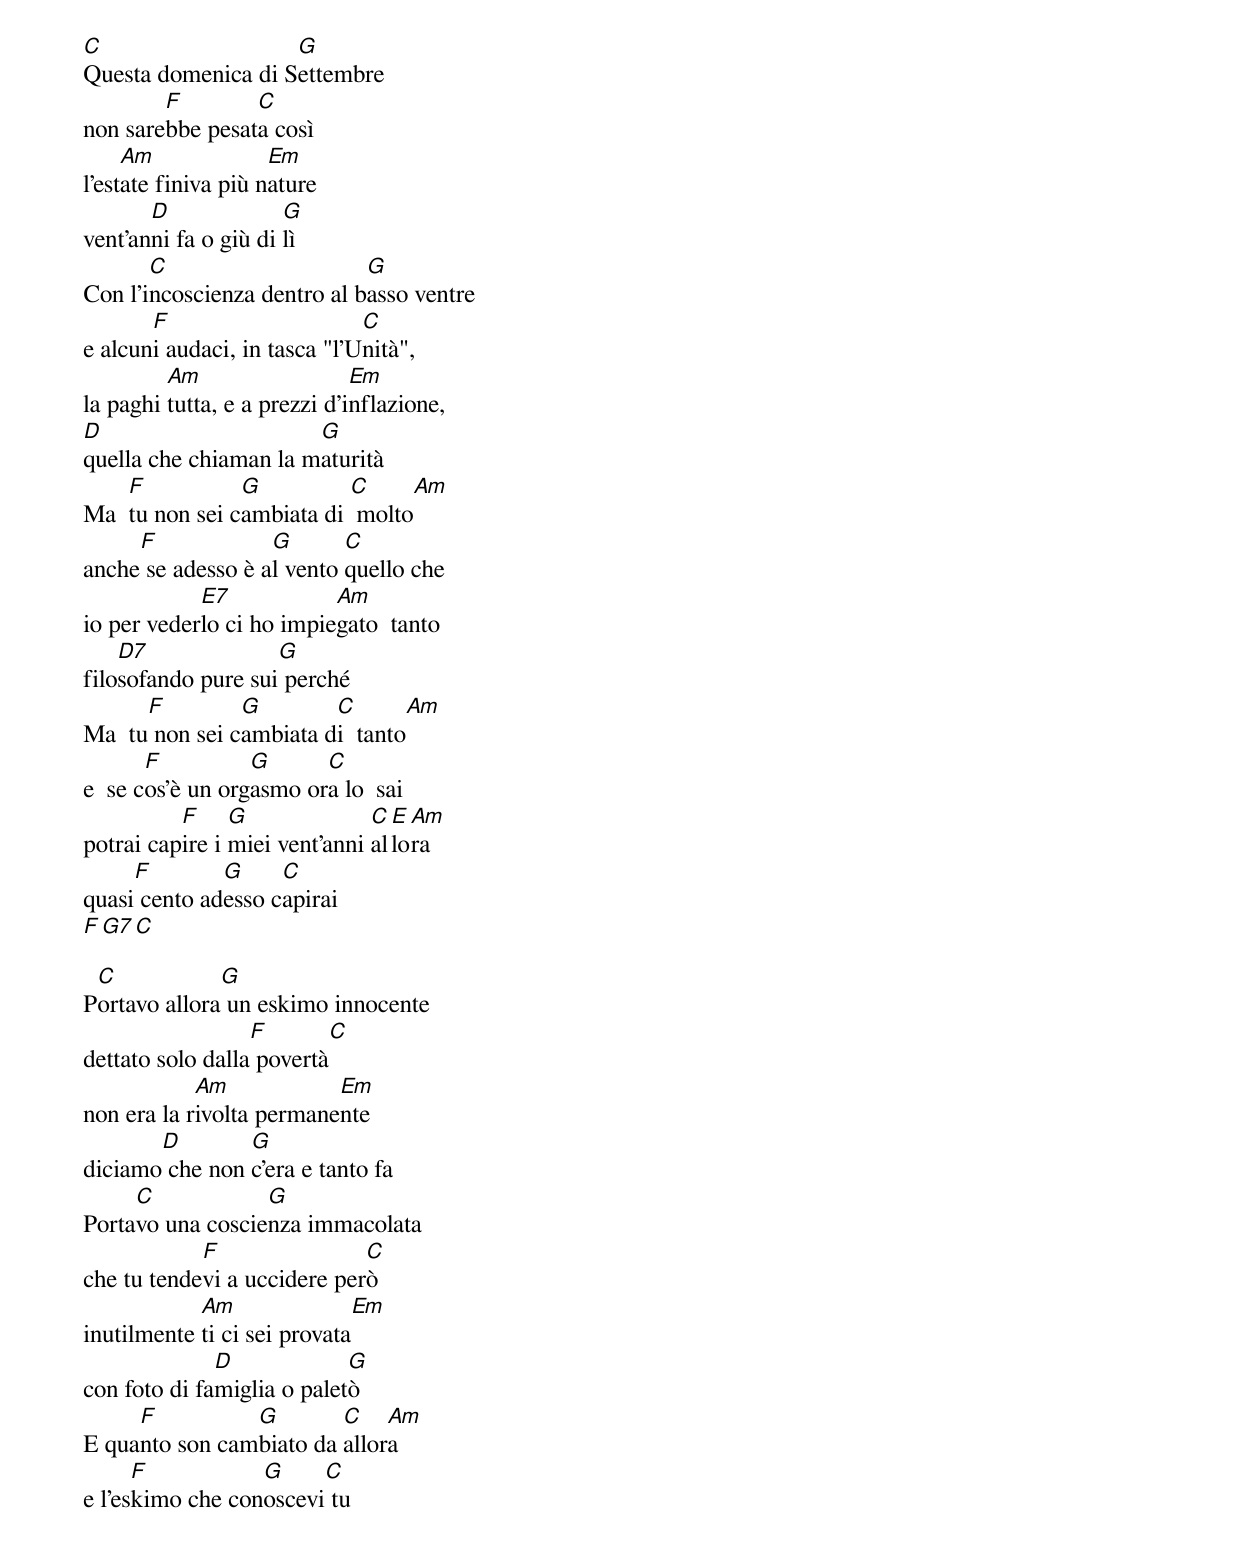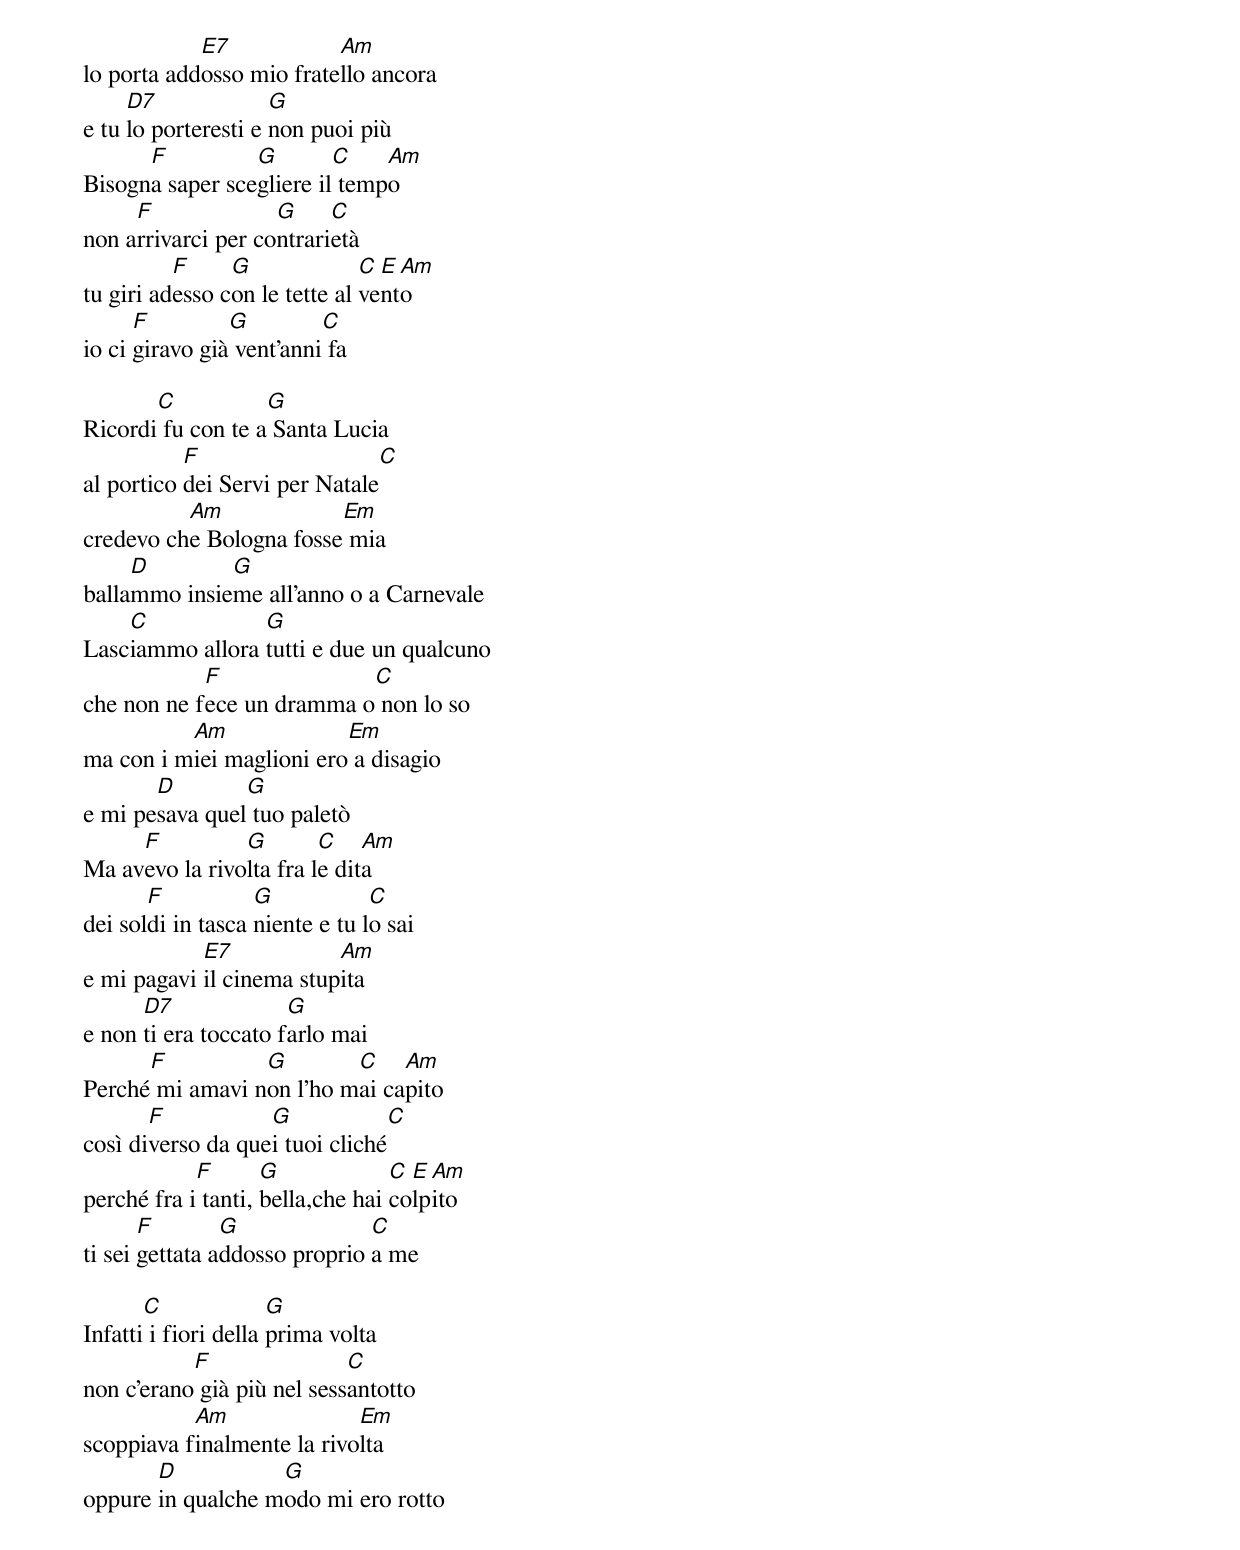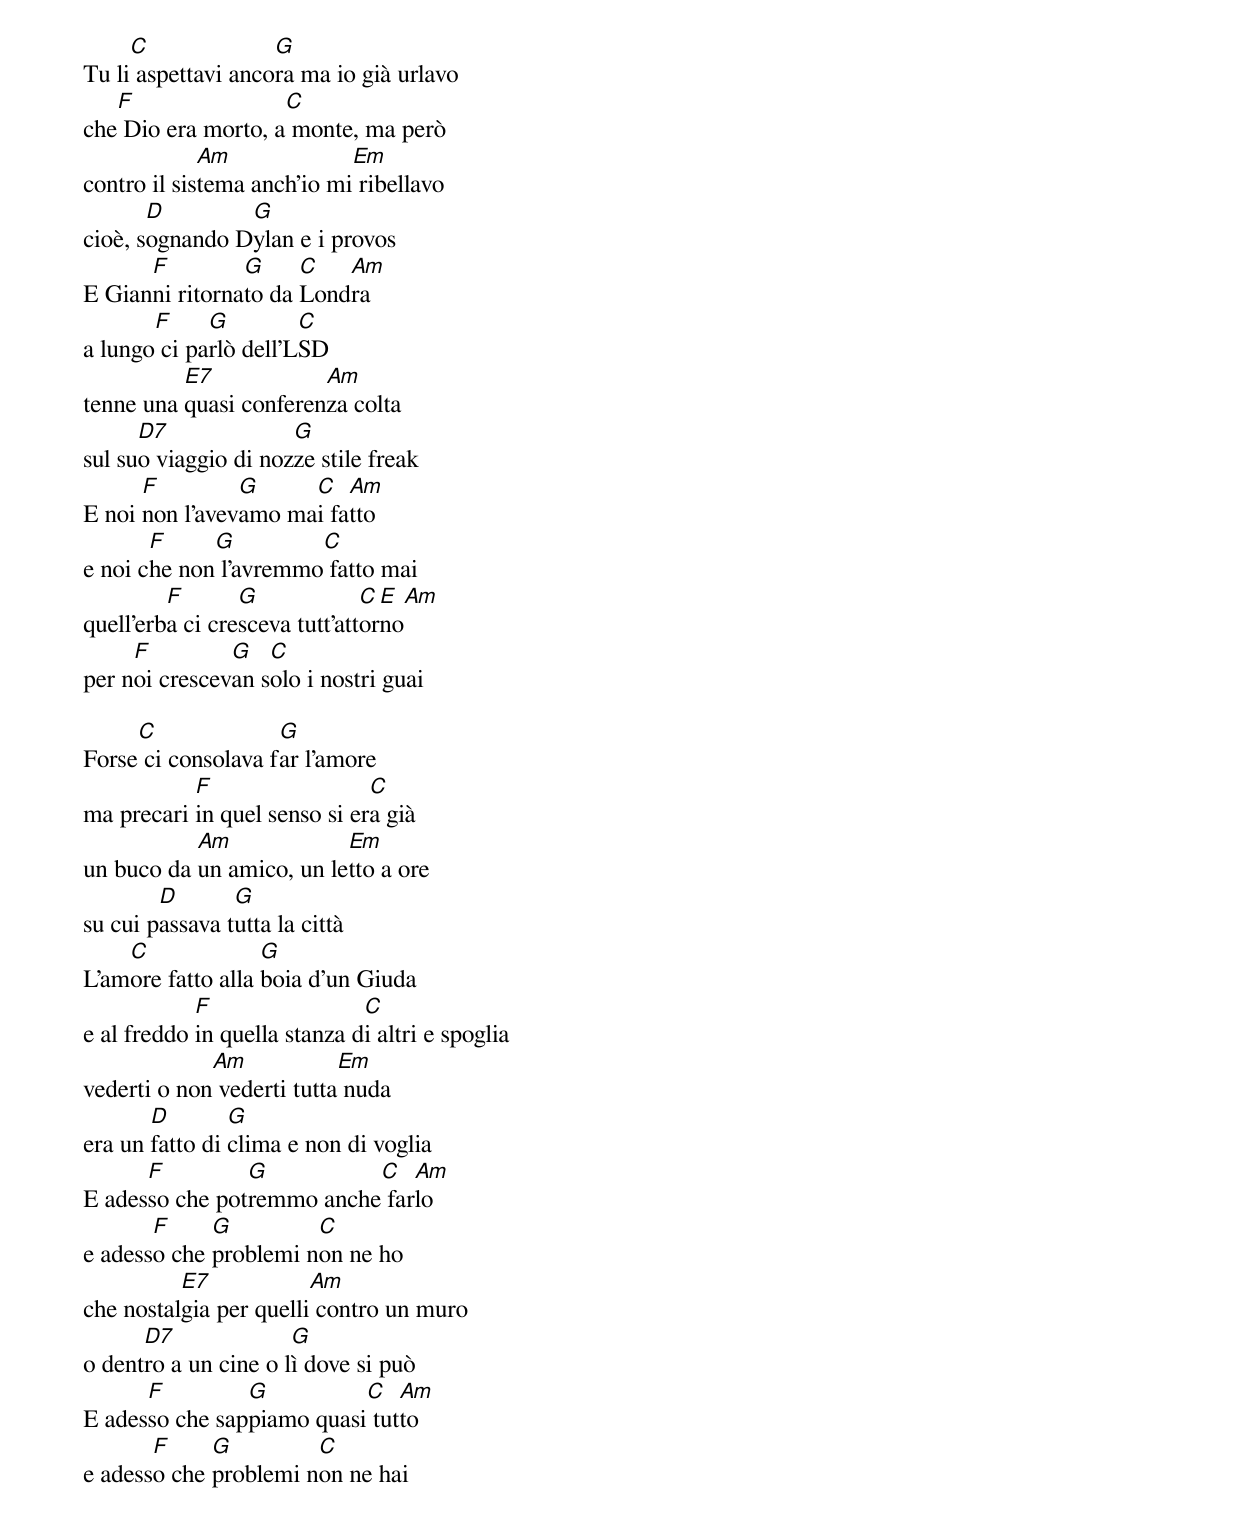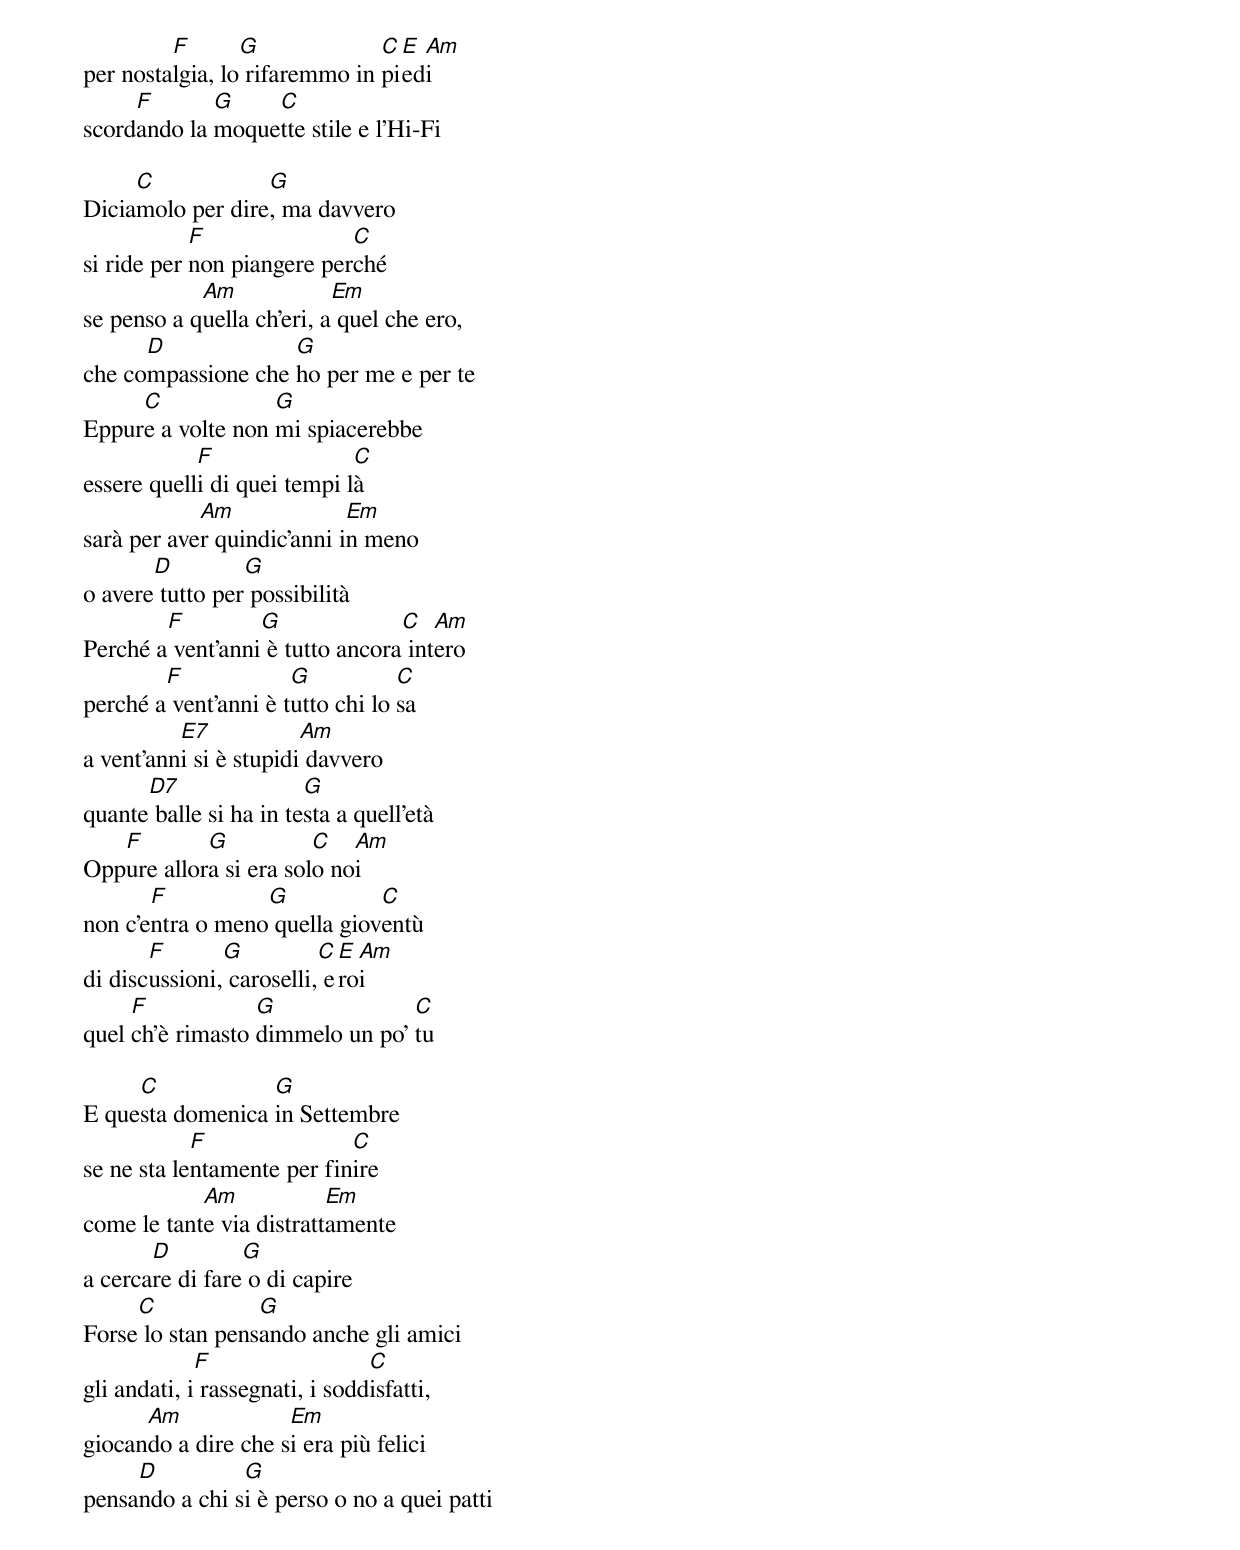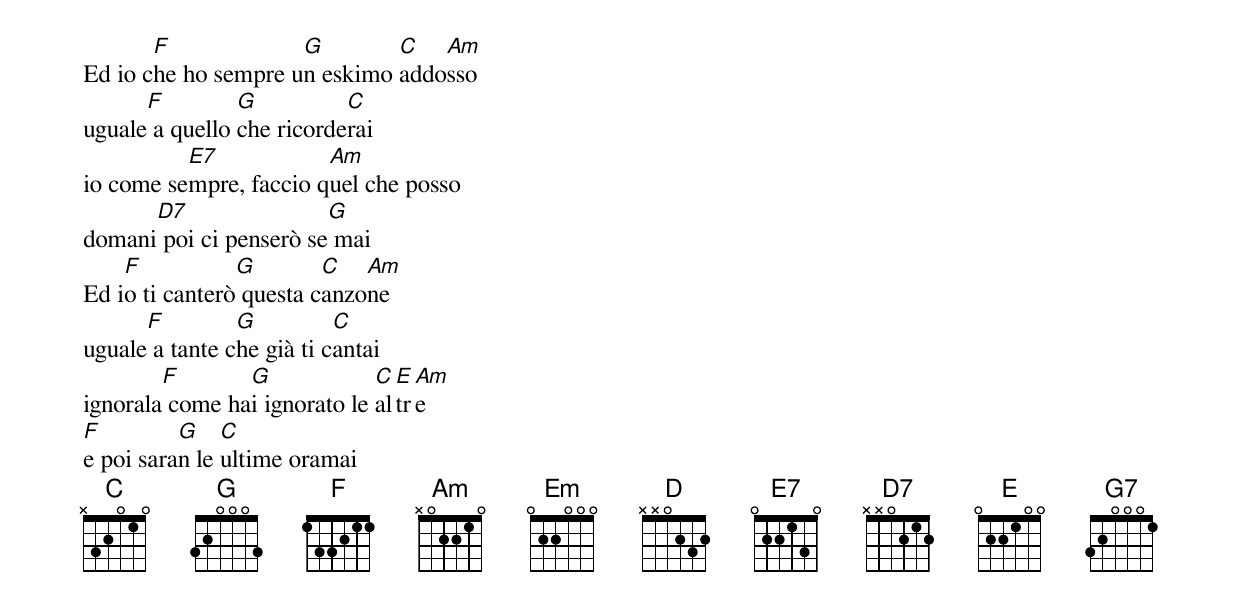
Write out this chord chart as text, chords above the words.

C                   G
Questa domenica di Settembre
        F        C
non sarebbe pesata così
     Am              Em
l'estate finiva più nature
       D              G
vent'anni fa o giù di lì
       C                     G
Con l'incoscienza dentro al basso ventre
       F                      C
e alcuni audaci, in tasca "l'Unità",
         Am                   Em
la paghi tutta, e a prezzi d'inflazione,
D                      G
quella che chiaman la maturità
    F           G          C      Am
Ma  tu non sei cambiata di  molto
     F             G       C
anche se adesso è al vento quello che
            E7            Am
io per vederlo ci ho impiegato  tanto
    D7              G
filosofando pure sui perché
      F         G        C       Am
Ma  tu non sei cambiata di  tanto
       F          G      C
e  se cos'è un orgasmo ora lo  sai
          F     G              C E Am
potrai capire i miei vent'anni allora
     F        G     C
quasi cento adesso capirai
         F G7 C

 C            G
Portavo allora un eskimo innocente
                  F         C
dettato solo dalla povertà
            Am            Em
non era la rivolta permanente
       D        G
diciamo che non c'era e tanto fa
     C            G
Portavo una coscienza immacolata
            F                C
che tu tendevi a uccidere però
            Am               Em
inutilmente ti ci sei provata
              D             G
con foto di famiglia o paletò
     F          G        C    Am
E quanto son cambiato da allora
      F           G     C
e l'eskimo che conoscevi tu
            E7            Am
lo porta addosso mio fratello ancora
     D7              G
e tu lo porteresti e non puoi più
      F          G        C    Am
Bisogna saper scegliere il tempo
     F              G     C
non arrivarci per contrarietà
          F     G              C E Am
tu giri adesso con le tette al vento
      F         G         C
io ci giravo già vent'anni fa

       C           G
Ricordi fu con te a Santa Lucia
           F                   C
al portico dei Servi per Natale
          Am             Em
credevo che Bologna fosse mia
     D        G
ballammo insieme all'anno o a Carnevale
    C            G
Lasciammo allora tutti e due un qualcuno
            F              C
che non ne fece un dramma o non lo so
          Am              Em
ma con i miei maglioni ero a disagio
       D        G
e mi pesava quel tuo paletò
     F          G        C    Am
Ma avevo la rivolta fra le dita
       F           G            C
dei soldi in tasca niente e tu lo sai
            E7            Am
e mi pagavi il cinema stupita
      D7              G
e non ti era toccato farlo mai
      F          G        C    Am
Perché mi amavi non l'ho mai capito
       F           G            C
così diverso da quei tuoi cliché
            F       G             C E Am
perché fra i tanti, bella,che hai colpito
       F        G              C
ti sei gettata addosso proprio a me

       C              G
Infatti i fiori della prima volta
           F                C
non c'erano già più nel sessantotto
           Am               Em
scoppiava finalmente la rivolta
       D           G
oppure in qualche modo mi ero rotto
     C              G
Tu li aspettavi ancora ma io già urlavo
   F                C
che Dio era morto, a monte, ma però
             Am             Em
contro il sistema anch'io mi ribellavo
       D        G
cioè, sognando Dylan e i provos
      F         G     C   Am
E Gianni ritornato da Londra
       F     G         C
a lungo ci parlò dell'LSD
          E7            Am
tenne una quasi conferenza colta
      D7              G
sul suo viaggio di nozze stile freak
      F         G     C   Am
E noi non l'avevamo mai fatto
       F     G         C
e noi che non l'avremmo fatto mai
         F       G             C E Am
quell'erba ci cresceva tutt'attorno
     F         G   C
per noi crescevan solo i nostri guai

     C              G
Forse ci consolava far l'amore
           F                  C
ma precari in quel senso si era già
           Am             Em
un buco da un amico, un letto a ore
        D       G
su cui passava tutta la città
    C              G
L'amore fatto alla boia d'un Giuda
            F                 C
e al freddo in quella stanza di altri e spoglia
             Am            Em
vederti o non vederti tutta nuda
       D        G
era un fatto di clima e non di voglia
      F         G          C   Am
E adesso che potremmo anche farlo
       F     G         C
e adesso che problemi non ne ho
          E7            Am
che nostalgia per quelli contro un muro
      D7              G
o dentro a un cine o lì dove si può
      F         G          C   Am
E adesso che sappiamo quasi tutto
       F     G         C
e adesso che problemi non ne hai
         F       G             C E Am
per nostalgia, lo rifaremmo in piedi
     F       G    C
scordando la moquette stile e l'Hi-Fi

     C            G
Diciamolo per dire, ma davvero
            F               C
si ride per non piangere perché
            Am             Em
se penso a quella ch'eri, a quel che ero,
      D             G
che compassione che ho per me e per te
     C             G
Eppure a volte non mi spiacerebbe
            F                C
essere quelli di quei tempi là
            Am              Em
sarà per aver quindic'anni in meno
       D         G
o avere tutto per possibilità
        F         G              C   Am
Perché a vent'anni è tutto ancora intero
        F             G           C
perché a vent'anni è tutto chi lo sa
          E7            Am
a vent'anni si è stupidi davvero
      D7                G
quante balle si ha in testa a quell'età
   F        G           C   Am
Oppure allora si era solo noi
       F          G           C
non c'entra o meno quella gioventù
       F       G          C E Am
di discussioni, caroselli, eroi
     F            G              C
quel ch'è rimasto dimmelo un po' tu

     C            G
E questa domenica in Settembre
            F               C
se ne sta lentamente per finire
            Am            Em
come le tante via distrattamente
       D         G
a cercare di fare o di capire
     C            G
Forse lo stan pensando anche gli amici
             F                  C
gli andati, i rassegnati, i soddisfatti,
      Am             Em
giocando a dire che si era più felici
     D          G
pensando a chi si è perso o no a quei patti
       F             G        C   Am
Ed io che ho sempre un eskimo addosso
      F         G          C
uguale a quello che ricorderai
          E7            Am
io come sempre, faccio quel che posso
      D7                G
domani poi ci penserò se mai
    F           G        C   Am
Ed io ti canterò questa canzone
      F         G          C
uguale a tante che già ti cantai
        F       G             C E Am
ignorala come hai ignorato le altre
F         G    C
e poi saran le ultime oramai
